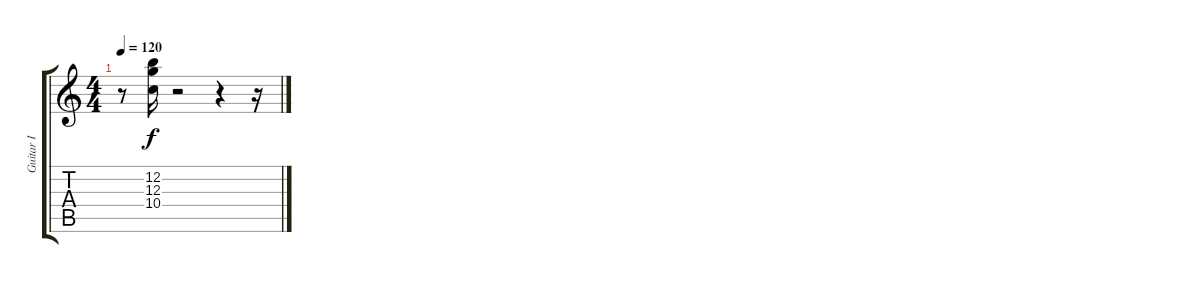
\track ("Guitar I" "Guitar I") {instrument distortionguitar}
\staff {score tabs}
\tuning (E4 B3 G3 D3 A2 E2) {hide}
\ts (4 4)
\tempo 120
\clef g2
\ks c
r.8{dy f} (12.2 12.3 10.4).16 r.2 r.4 r.16
